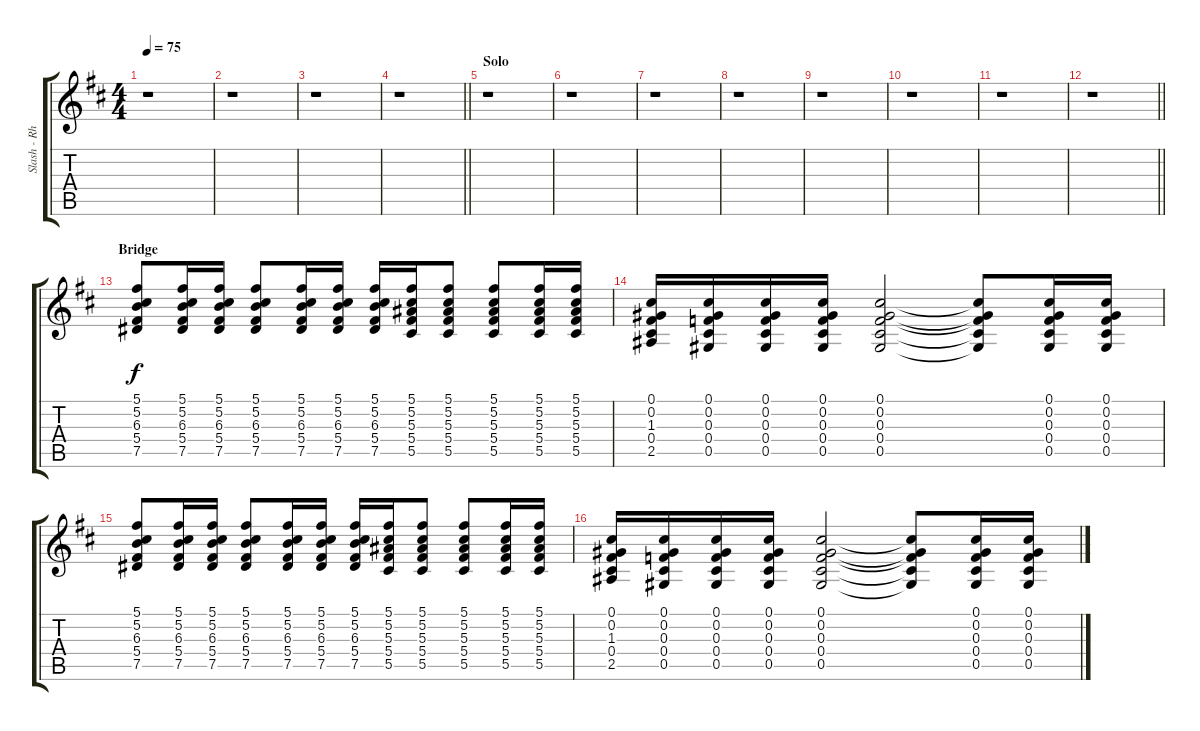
\track ("Slash - Rhytm Guitar" "Slash - Rh") {instrument overdrivenguitar}
\staff {score tabs}
\tuning (Db4 Ab3 F3 Db3 Ab2 Db2) {hide}
\ts (4 4)
\tempo 75
\clef g2
\ks d
r.1{dy f} |
r.1 |
r.1 |
\barLineRight lightlight
r.1 |
\section ("" "Solo")
r.1 |
r.1 |
r.1 |
r.1 |
r.1 |
r.1 |
r.1 |
\barLineRight lightlight
r.1 |
\section ("" "Bridge")
(5.1 5.2 6.3 5.4 7.5).8 (5.1 5.2 6.3 5.4 7.5).16 (5.1 5.2 6.3 5.4 7.5).16 (5.1 5.2 6.3 5.4 7.5).8 (5.1 5.2 6.3 5.4 7.5).16 (5.1 5.2 6.3 5.4 7.5).16 (5.1 5.2 6.3 5.4 7.5).16 (5.1 5.2 5.3 5.4 5.5).16 (5.1 5.2 5.3 5.4 5.5).8 (5.1 5.2 5.3 5.4 5.5).8 (5.1 5.2 5.3 5.4 5.5).16 (5.1 5.2 5.3 5.4 5.5).16 |
(0.1 0.2 1.3 0.4 2.5).16 (0.1 0.2 0.3 0.4 0.5).16 (0.1 0.2 0.3 0.4 0.5).16 (0.1 0.2 0.3 0.4 0.5).16 (0.1 0.2 0.3 0.4 0.5).2 (0.1{t} 0.2{t} 0.3{t} 0.4{t} 0.5{t}).8 (0.1 0.2 0.3 0.4 0.5).16 (0.1 0.2 0.3 0.4 0.5).16 |
(5.1 5.2 6.3 5.4 7.5).8 (5.1 5.2 6.3 5.4 7.5).16 (5.1 5.2 6.3 5.4 7.5).16 (5.1 5.2 6.3 5.4 7.5).8 (5.1 5.2 6.3 5.4 7.5).16 (5.1 5.2 6.3 5.4 7.5).16 (5.1 5.2 6.3 5.4 7.5).16 (5.1 5.2 5.3 5.4 5.5).16 (5.1 5.2 5.3 5.4 5.5).8 (5.1 5.2 5.3 5.4 5.5).8 (5.1 5.2 5.3 5.4 5.5).16 (5.1 5.2 5.3 5.4 5.5).16 |
(0.1 0.2 1.3 0.4 2.5).16 (0.1 0.2 0.3 0.4 0.5).16 (0.1 0.2 0.3 0.4 0.5).16 (0.1 0.2 0.3 0.4 0.5).16 (0.1 0.2 0.3 0.4 0.5).2 (0.1{t} 0.2{t} 0.3{t} 0.4{t} 0.5{t}).8 (0.1 0.2 0.3 0.4 0.5).16 (0.1 0.2 0.3 0.4 0.5).16
